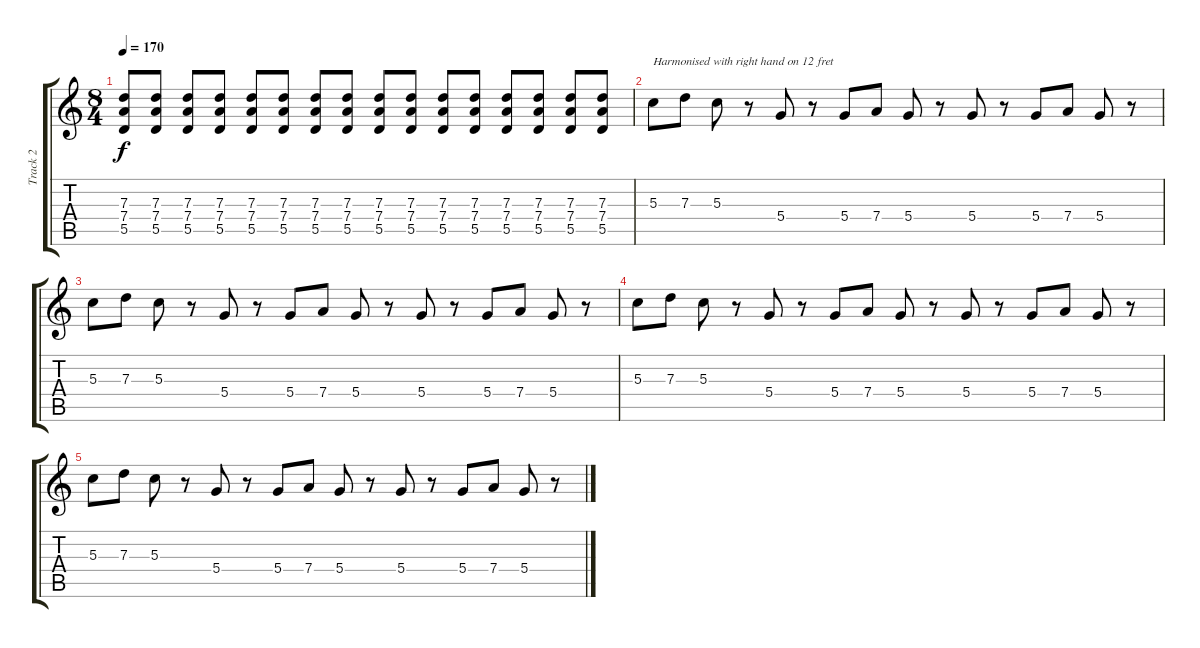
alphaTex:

\track ("Track 2" "Track 2") {instrument distortionguitar}
\staff {score tabs}
\tuning (E4 B3 G3 D3 A2 E2) {hide}
\ts (8 4)
\tempo 170
\clef g2
\ks c
(7.3 7.4 5.5).8{dy f} (7.3 7.4 5.5).8 (7.3 7.4 5.5).8 (7.3 7.4 5.5).8 (7.3 7.4 5.5).8 (7.3 7.4 5.5).8 (7.3 7.4 5.5).8 (7.3 7.4 5.5).8 (7.3 7.4 5.5).8 (7.3 7.4 5.5).8 (7.3 7.4 5.5).8 (7.3 7.4 5.5).8 (7.3 7.4 5.5).8 (7.3 7.4 5.5).8 (7.3 7.4 5.5).8 (7.3 7.4 5.5).8 |
5.3.8{txt "Harmonised with right hand on 12 fret" volume 9} 7.3.8 5.3.8 r.8 5.4.8 r.8 5.4.8 7.4.8 5.4.8 r.8 5.4.8 r.8 5.4.8 7.4.8 5.4.8 r.8 |
5.3.8 7.3.8 5.3.8 r.8 5.4.8 r.8 5.4.8 7.4.8 5.4.8 r.8 5.4.8 r.8 5.4.8 7.4.8 5.4.8 r.8 |
5.3.8 7.3.8 5.3.8 r.8 5.4.8 r.8 5.4.8 7.4.8 5.4.8 r.8 5.4.8 r.8 5.4.8 7.4.8 5.4.8 r.8 |
5.3.8 7.3.8 5.3.8 r.8 5.4.8 r.8 5.4.8 7.4.8 5.4.8 r.8 5.4.8 r.8 5.4.8 7.4.8 5.4.8 r.8
